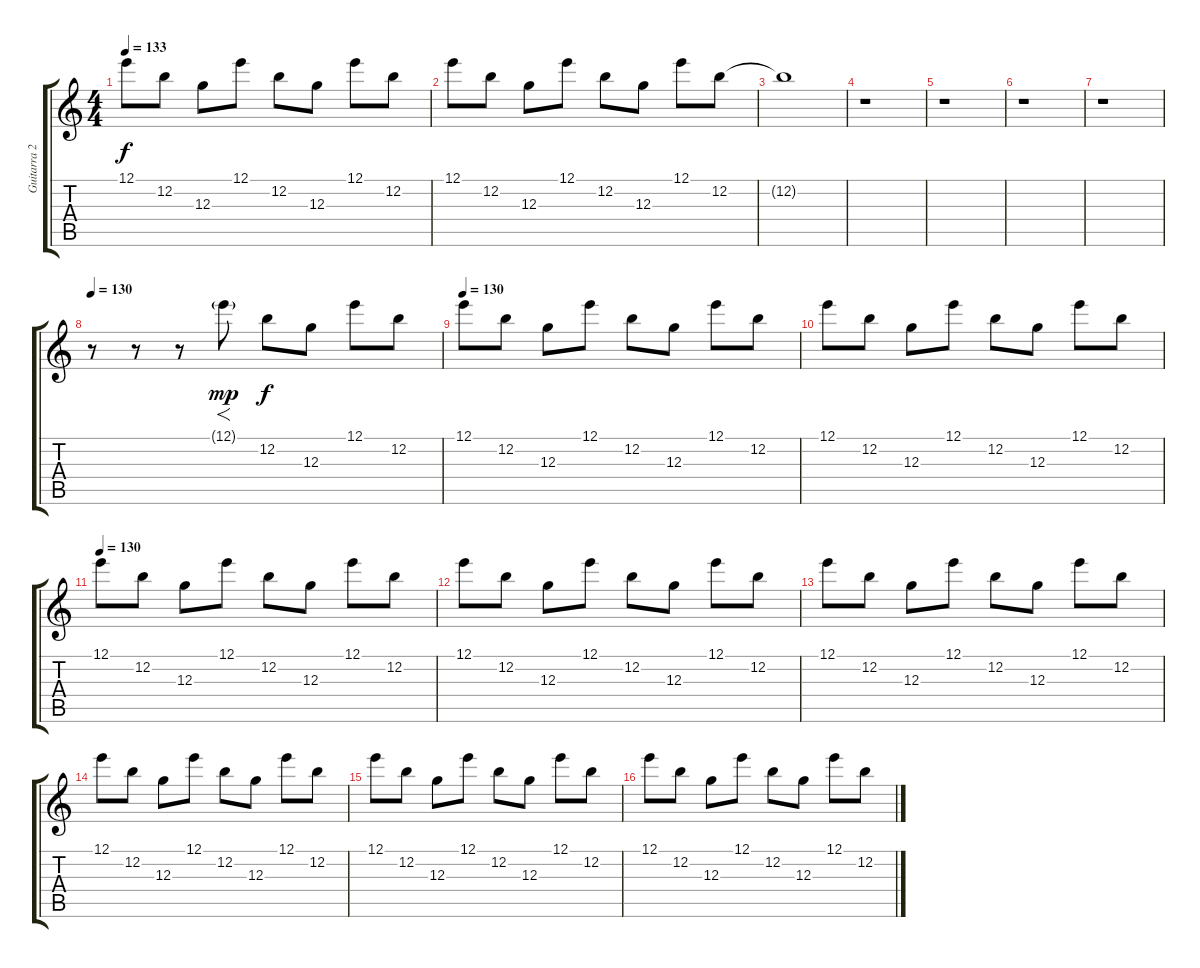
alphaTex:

\track ("Guitarra 2" "Guitarra 2") {instrument distortionguitar}
\staff {score tabs}
\tuning (E4 B3 G3 D3 A2 E2) {hide}
\ts (4 4)
\tempo 133
\clef g2
\ks c
12.1.8{dy f} 12.2.8 12.3.8 12.1.8 12.2.8 12.3.8 12.1.8 12.2.8 |
12.1.8 12.2.8 12.3.8 12.1.8 12.2.8 12.3.8 12.1.8 12.2.8 |
12.2{t}.1{volume 8} |
r.1 |
r.1 |
r.1 |
r.1 |
\tempo 130
r.8{volume 13} r.8 r.8 12.1{g}.8{f dy mp} 12.2.8{dy f} 12.3.8 12.1.8 12.2.8 |
\tempo 130
12.1.8 12.2.8 12.3.8 12.1.8 12.2.8 12.3.8 12.1.8 12.2.8 |
12.1.8 12.2.8 12.3.8 12.1.8 12.2.8 12.3.8 12.1.8 12.2.8 |
\tempo 130
12.1.8 12.2.8 12.3.8 12.1.8 12.2.8 12.3.8 12.1.8 12.2.8 |
12.1.8 12.2.8 12.3.8 12.1.8 12.2.8 12.3.8 12.1.8 12.2.8 |
12.1.8 12.2.8 12.3.8 12.1.8 12.2.8 12.3.8 12.1.8 12.2.8 |
12.1.8 12.2.8 12.3.8 12.1.8 12.2.8 12.3.8 12.1.8 12.2.8 |
12.1.8 12.2.8 12.3.8 12.1.8 12.2.8 12.3.8 12.1.8 12.2.8 |
12.1.8 12.2.8 12.3.8 12.1.8 12.2.8 12.3.8 12.1.8 12.2.8
